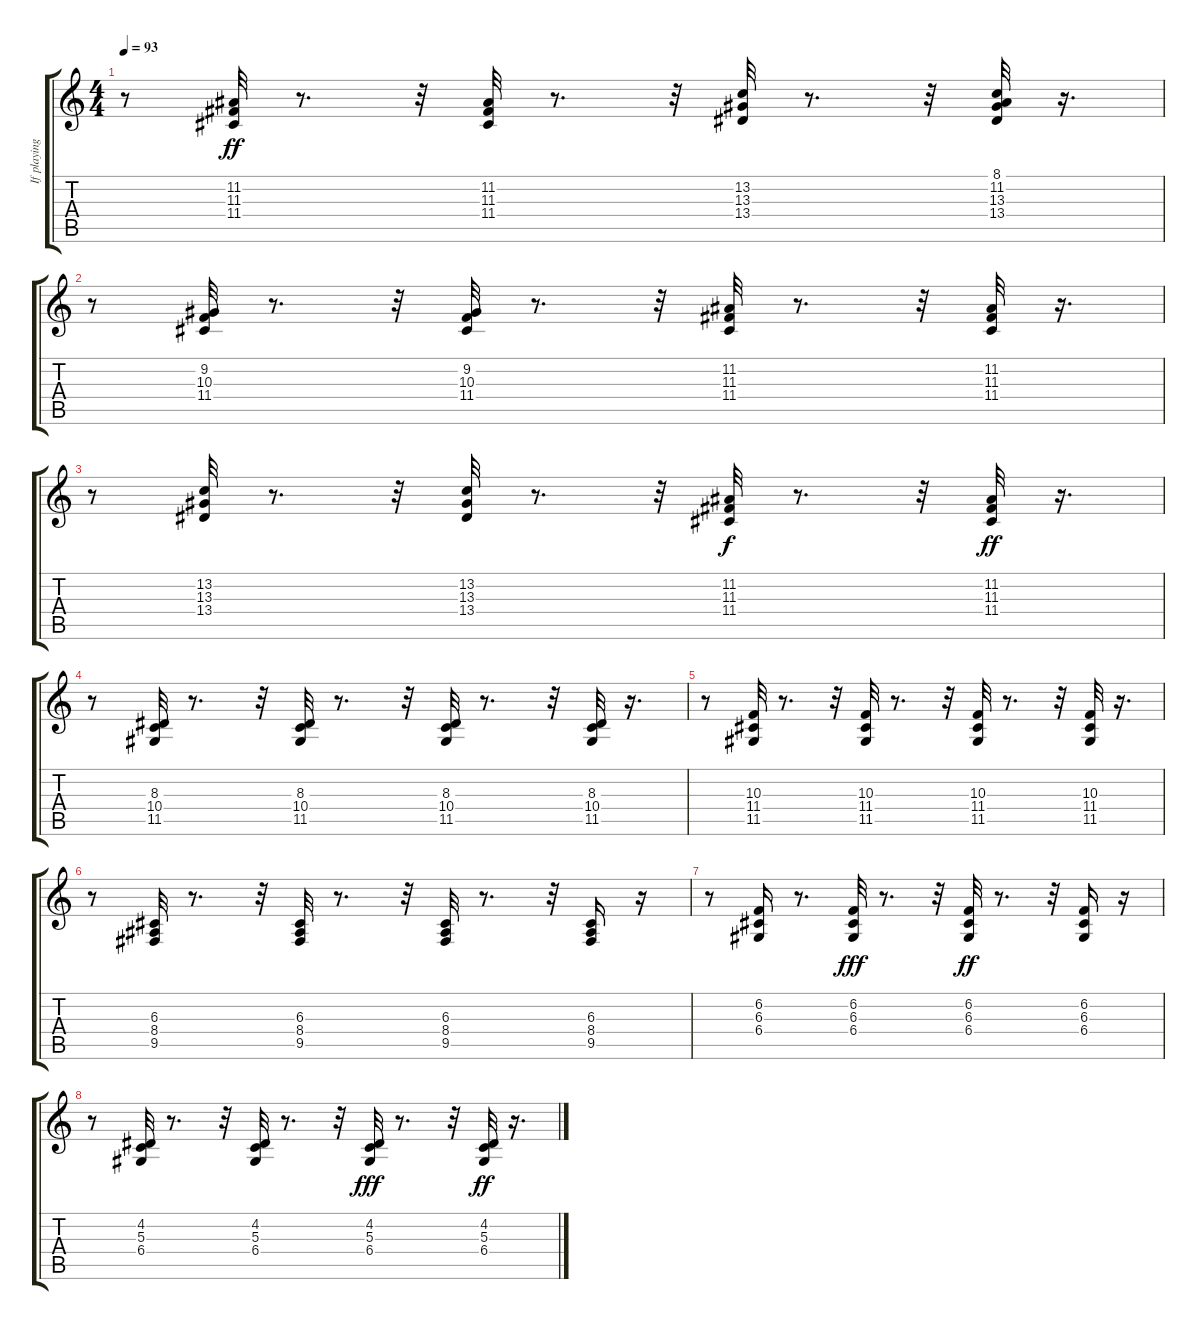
\track ("If playing on Awe32 use GS" "If playing") {instrument fx1rain}
\staff {score tabs}
\tuning (E4 B3 G3 D3 A2 E2) {hide}
\ts (4 4)
\tempo 93
\clef g2
\ks c
r.8{dy ff} (11.2 11.3 11.4).32 r.8{d} r.32 (11.2 11.3 11.4).32 r.8{d} r.32 (13.2 13.3 13.4).32 r.8{d} r.32 (8.1 11.2 13.3 13.4).32 r.16{d} |
r.8 (9.2 10.3 11.4).32 r.8{d} r.32 (9.2 10.3 11.4).32 r.8{d} r.32 (11.2 11.3 11.4).32 r.8{d} r.32 (11.2 11.3 11.4).32 r.16{d} |
r.8 (13.2 13.3 13.4).32 r.8{d} r.32 (13.2 13.3 13.4).32 r.8{d} r.32 (11.2 11.3 11.4).32{dy f} r.8{d} r.32 (11.2 11.3 11.4).32{dy ff} r.16{d} |
r.8 (8.3 10.4 11.5).32 r.8{d} r.32 (8.3 10.4 11.5).32 r.8{d} r.32 (8.3 10.4 11.5).32 r.8{d} r.32 (8.3 10.4 11.5).32 r.16{d} |
r.8 (10.3 11.4 11.5).32 r.8{d} r.32 (10.3 11.4 11.5).32 r.8{d} r.32 (10.3 11.4 11.5).32 r.8{d} r.32 (10.3 11.4 11.5).32 r.16{d} |
r.8 (6.3 8.4 9.5).32 r.8{d} r.32 (6.3 8.4 9.5).32 r.8{d} r.32 (6.3 8.4 9.5).32 r.8{d} r.32 (6.3 8.4 9.5).16 r.16 |
r.8 (6.2 6.3 6.4).16 r.8{d} (6.2 6.3 6.4).32{dy fff} r.8{d} r.32 (6.2 6.3 6.4).32{dy ff} r.8{d} r.32 (6.2 6.3 6.4).16 r.16 |
r.8 (4.2 5.3 6.4).32 r.8{d} r.32 (4.2 5.3 6.4).32 r.8{d} r.32 (4.2 5.3 6.4).32{dy fff} r.8{d} r.32 (4.2 5.3 6.4).32{dy ff} r.16{d}
